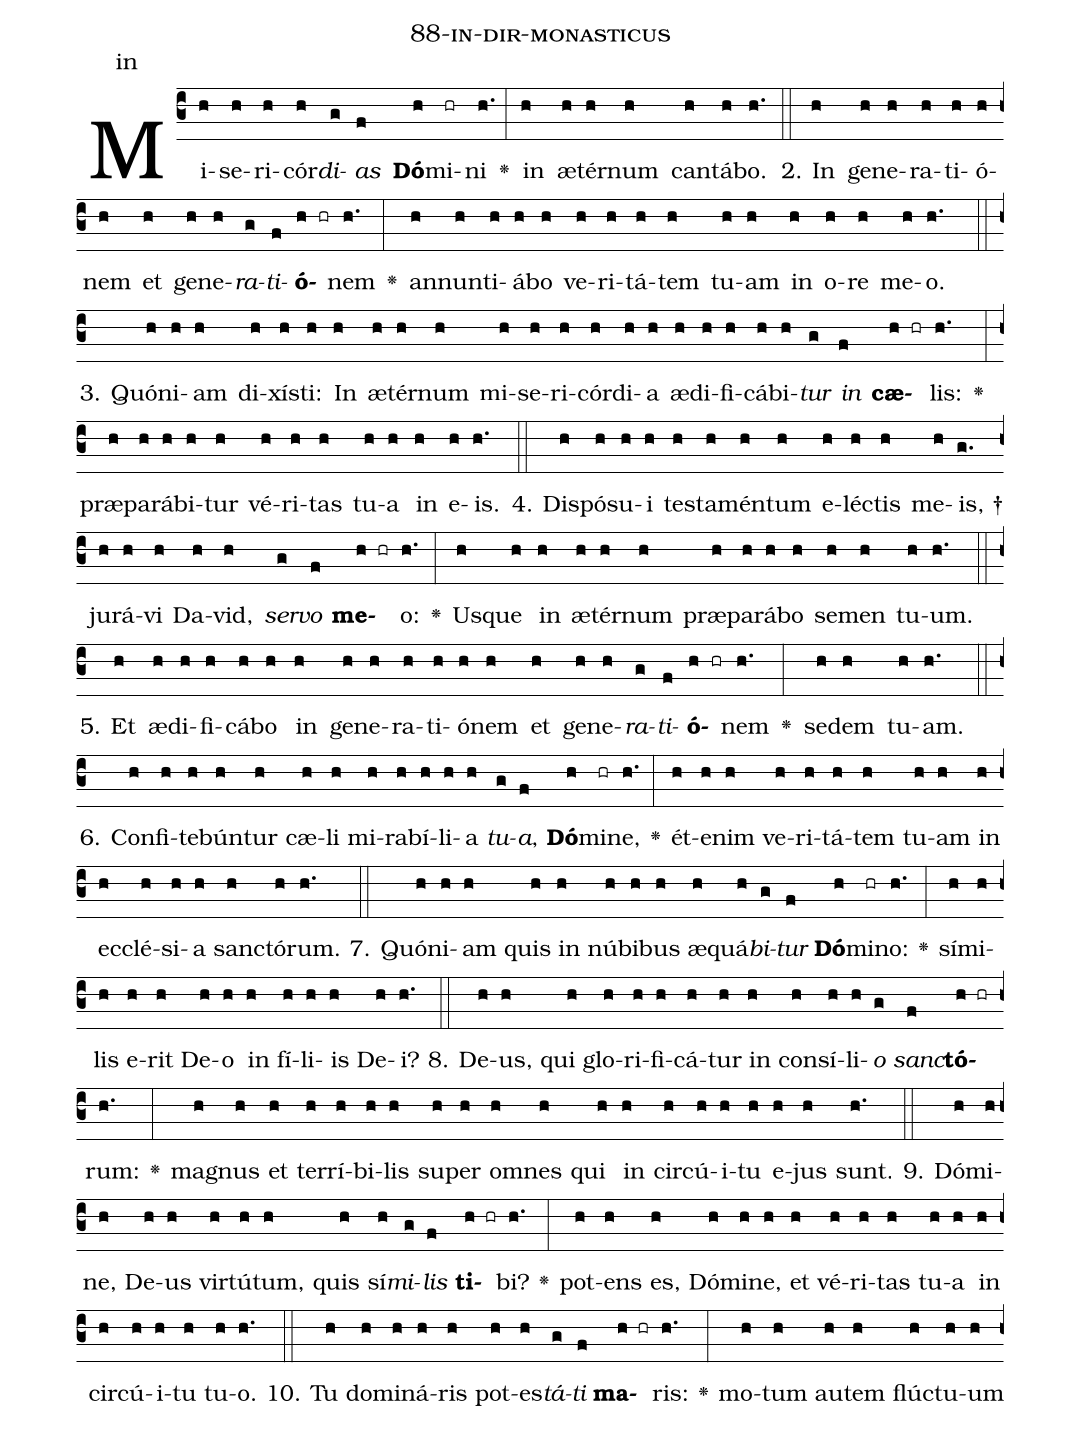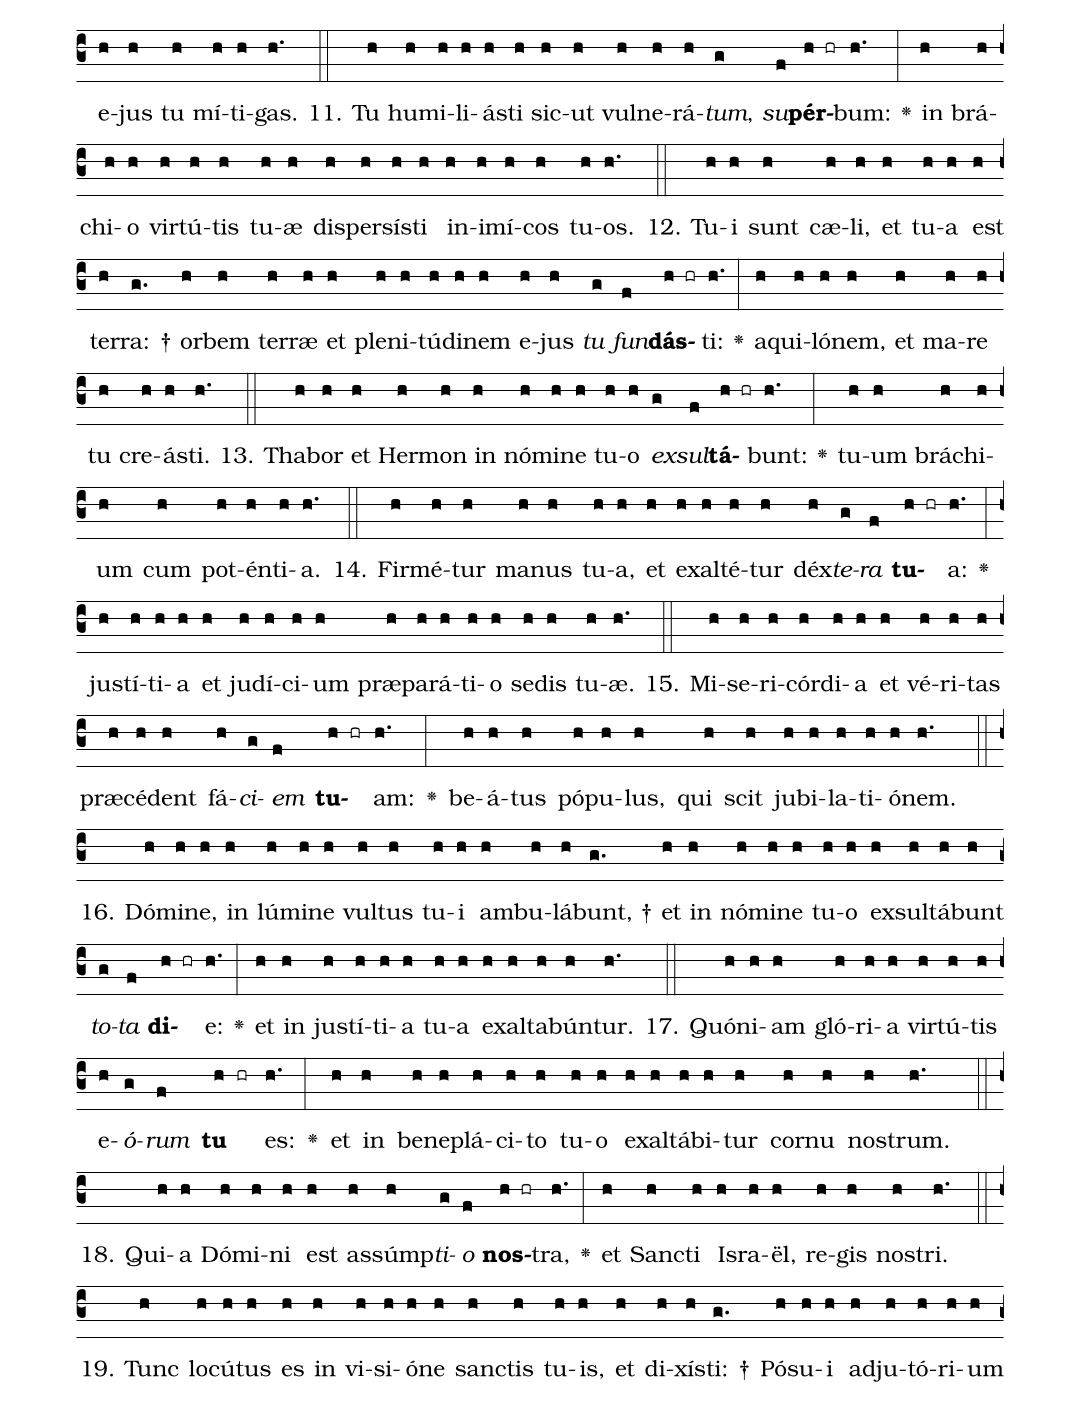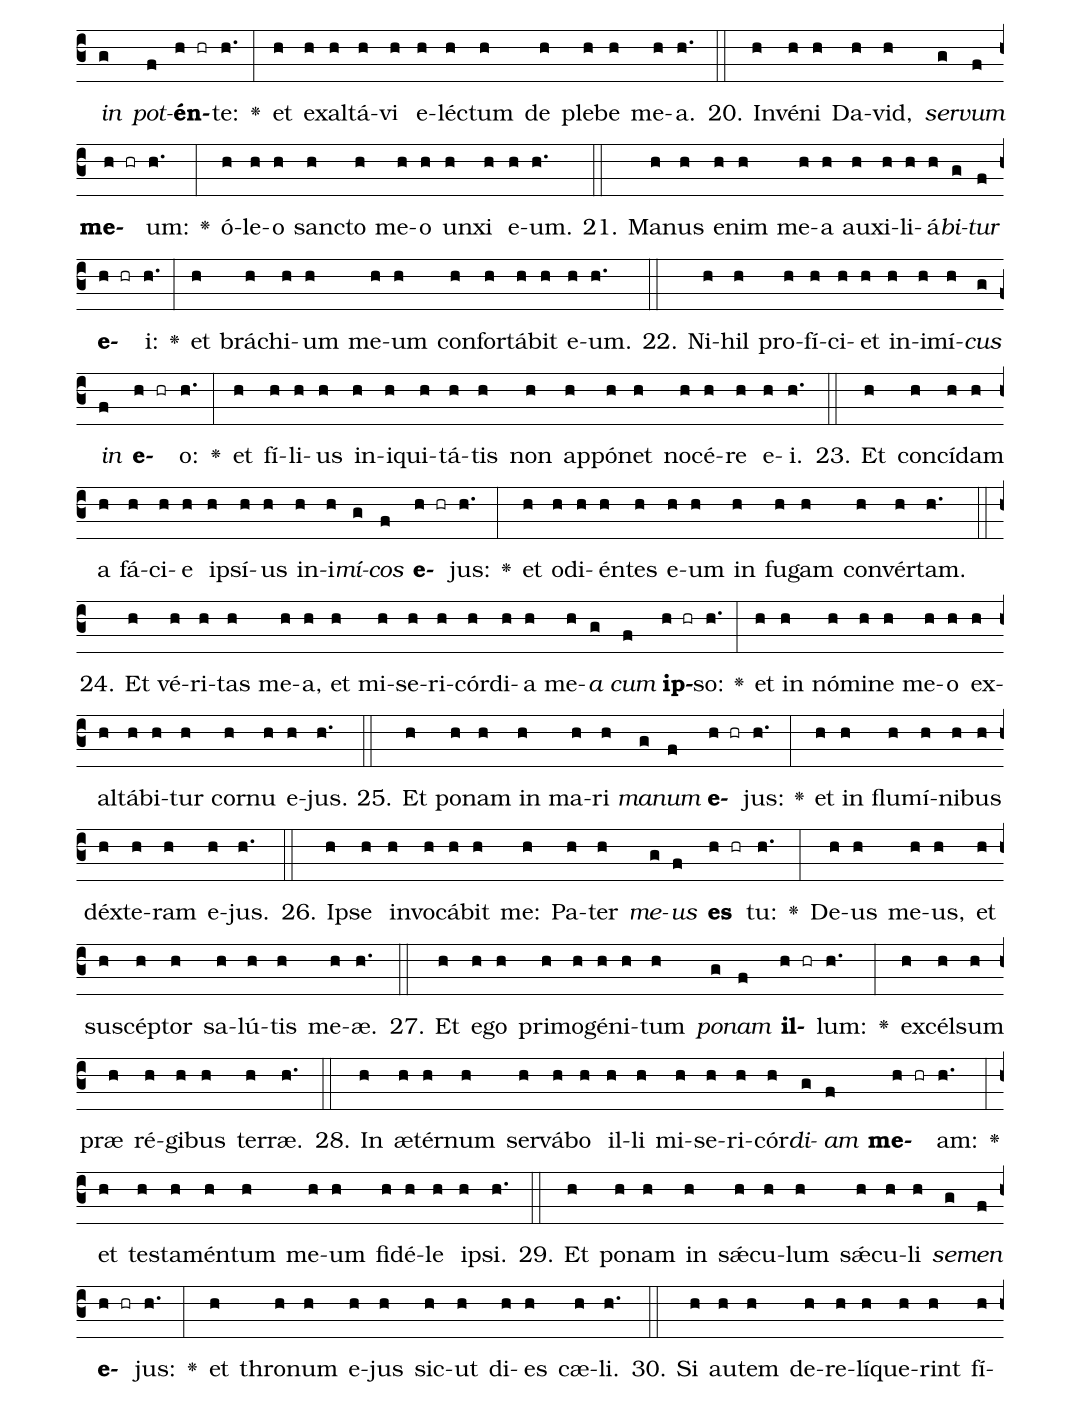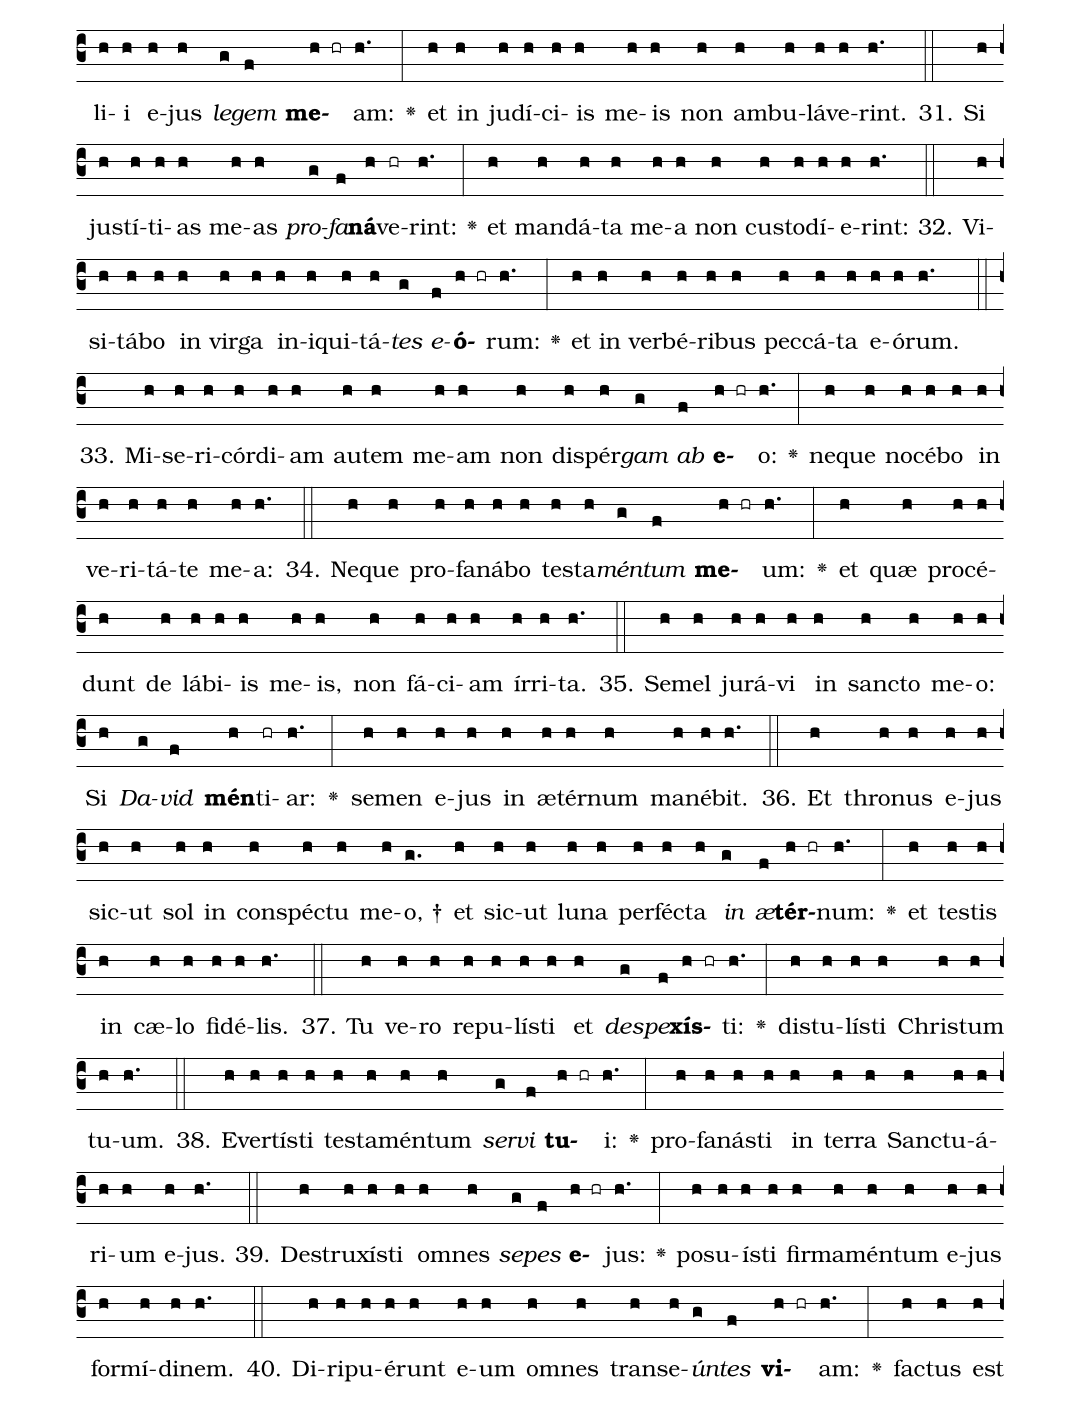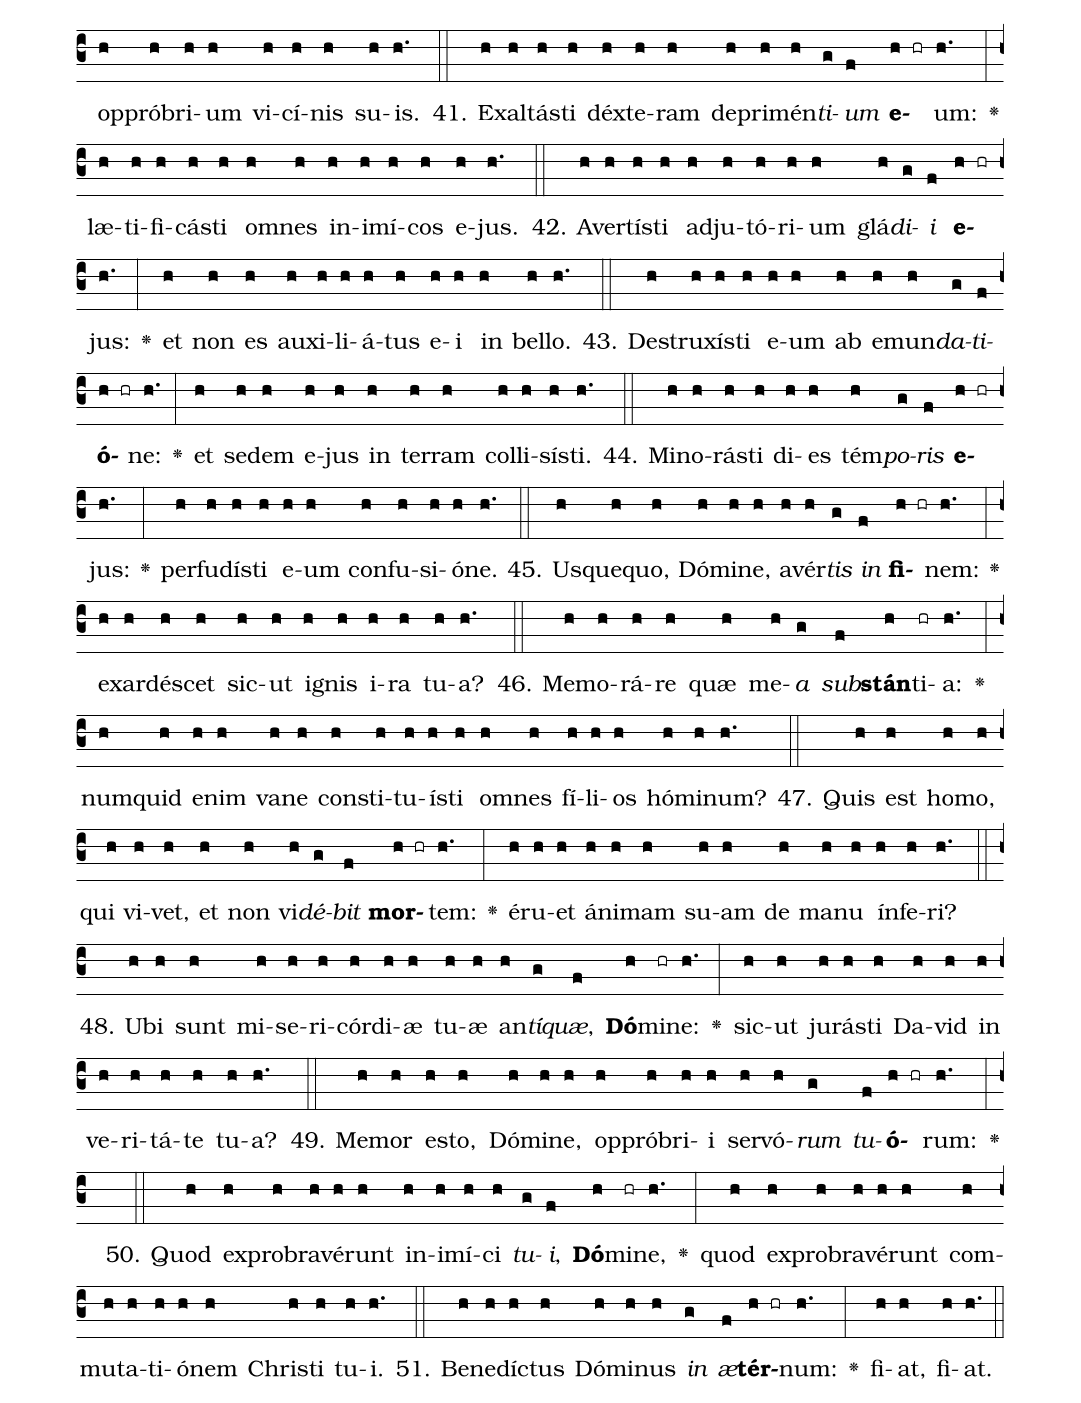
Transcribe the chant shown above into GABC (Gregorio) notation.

name: 88-in-dir-monasticus;
annotation: in;
%%
(c3)Mi(h)se(h)ri(h)cór(h)<i>di</i>(g)<i>as</i>(f) <b>Dó</b>(h)mi(hr)ni(h.) <v>\greheightstar</v>(:) in(h) æ(h)tér(h)num(h) can(h)tá(h)bo.(h.) (::)
2. In(h) ge(h)ne(h)ra(h)ti(h)ó(h)nem(h) et(h) ge(h)ne(h)<i>ra</i>(g)<i>ti</i>(f)<b>ó</b>(h hr)nem(h.) <v>\greheightstar</v>(:) an(h)nun(h)ti(h)á(h)bo(h) ve(h)ri(h)tá(h)tem(h) tu(h)am(h) in(h) o(h)re(h) me(h)o.(h.) (::)
3. Quón(h)i(h)am(h) di(h)xís(h)ti:(h) In(h) æ(h)tér(h)num(h) mi(h)se(h)ri(h)cór(h)di(h)a(h) æ(h)di(h)fi(h)cá(h)bi(h)<i>tur</i>(g) <i>in</i>(f) <b>cæ</b>(h hr)lis:(h.) <v>\greheightstar</v>(:) præ(h)pa(h)rá(h)bi(h)tur(h) vé(h)ri(h)tas(h) tu(h)a(h) in(h) e(h)is.(h.) (::)
4. Dis(h)pó(h)su(h)i(h) tes(h)ta(h)mén(h)tum(h) e(h)léc(h)tis(h) me(h)is, †(g.) ju(h)rá(h)vi(h) Da(h)vid,(h) <i>ser</i>(g)<i>vo</i>(f) <b>me</b>(h hr)o:(h.) <v>\greheightstar</v>(:) Us(h)que(h) in(h) æ(h)tér(h)num(h) præ(h)pa(h)rá(h)bo(h) se(h)men(h) tu(h)um.(h.) (::)
5. Et(h) æ(h)di(h)fi(h)cá(h)bo(h) in(h) ge(h)ne(h)ra(h)ti(h)ó(h)nem(h) et(h) ge(h)ne(h)<i>ra</i>(g)<i>ti</i>(f)<b>ó</b>(h hr)nem(h.) <v>\greheightstar</v>(:) se(h)dem(h) tu(h)am.(h.) (::)
6. Con(h)fi(h)te(h)bún(h)tur(h) cæ(h)li(h) mi(h)ra(h)bí(h)li(h)a(h) <i>tu</i>(g)<i>a</i>,(f) <b>Dó</b>(h)mi(hr)ne,(h.) <v>\greheightstar</v>(:) ét(h)e(h)nim(h) ve(h)ri(h)tá(h)tem(h) tu(h)am(h) in(h) ec(h)clé(h)si(h)a(h) sanc(h)tó(h)rum.(h.) (::)
7. Quón(h)i(h)am(h) quis(h) in(h) nú(h)bi(h)bus(h) æ(h)quá(h)<i>bi</i>(g)<i>tur</i>(f) <b>Dó</b>(h)mi(hr)no:(h.) <v>\greheightstar</v>(:) sí(h)mi(h)lis(h) e(h)rit(h) De(h)o(h) in(h) fí(h)li(h)is(h) De(h)i?(h.) (::)
8. De(h)us,(h) qui(h) glo(h)ri(h)fi(h)cá(h)tur(h) in(h) con(h)sí(h)li(h)<i>o</i>(g) <i>sanc</i>(f)<b>tó</b>(h hr)rum:(h.) <v>\greheightstar</v>(:) ma(h)gnus(h) et(h) ter(h)rí(h)bi(h)lis(h) su(h)per(h) om(h)nes(h) qui(h) in(h) cir(h)cú(h)i(h)tu(h) e(h)jus(h) sunt.(h.) (::)
9. Dó(h)mi(h)ne,(h) De(h)us(h) vir(h)tú(h)tum,(h) quis(h) sí(h)<i>mi</i>(g)<i>lis</i>(f) <b>ti</b>(h hr)bi?(h.) <v>\greheightstar</v>(:) pot(h)ens(h) es,(h) Dó(h)mi(h)ne,(h) et(h) vé(h)ri(h)tas(h) tu(h)a(h) in(h) cir(h)cú(h)i(h)tu(h) tu(h)o.(h.) (::)
10. Tu(h) do(h)mi(h)ná(h)ris(h) pot(h)es(h)<i>tá</i>(g)<i>ti</i>(f) <b>ma</b>(h hr)ris:(h.) <v>\greheightstar</v>(:) mo(h)tum(h) au(h)tem(h) flúc(h)tu(h)um(h) e(h)jus(h) tu(h) mí(h)ti(h)gas.(h.) (::)
11. Tu(h) hu(h)mi(h)li(h)ás(h)ti(h) sic(h)ut(h) vul(h)ne(h)rá(h)<i>tum</i>,(g) <i>su</i>(f)<b>pér</b>(h hr)bum:(h.) <v>\greheightstar</v>(:) in(h) brá(h)chi(h)o(h) vir(h)tú(h)tis(h) tu(h)æ(h) di(h)sper(h)sís(h)ti(h) in(h)i(h)mí(h)cos(h) tu(h)os.(h.) (::)
12. Tu(h)i(h) sunt(h) cæ(h)li,(h) et(h) tu(h)a(h) est(h) ter(h)ra: †(g.) or(h)bem(h) ter(h)ræ(h) et(h) ple(h)ni(h)tú(h)di(h)nem(h) e(h)jus(h) <i>tu</i>(g) <i>fun</i>(f)<b>dás</b>(h hr)ti:(h.) <v>\greheightstar</v>(:) a(h)qui(h)ló(h)nem,(h) et(h) ma(h)re(h) tu(h) cre(h)ás(h)ti.(h.) (::)
13. Tha(h)bor(h) et(h) Her(h)mon(h) in(h) nó(h)mi(h)ne(h) tu(h)o(h) <i>ex</i>(g)<i>sul</i>(f)<b>tá</b>(h hr)bunt:(h.) <v>\greheightstar</v>(:) tu(h)um(h) brá(h)chi(h)um(h) cum(h) pot(h)én(h)ti(h)a.(h.) (::)
14. Fir(h)mé(h)tur(h) ma(h)nus(h) tu(h)a,(h) et(h) ex(h)al(h)té(h)tur(h) déx(h)<i>te</i>(g)<i>ra</i>(f) <b>tu</b>(h hr)a:(h.) <v>\greheightstar</v>(:) jus(h)tí(h)ti(h)a(h) et(h) ju(h)dí(h)ci(h)um(h) præ(h)pa(h)rá(h)ti(h)o(h) se(h)dis(h) tu(h)æ.(h.) (::)
15. Mi(h)se(h)ri(h)cór(h)di(h)a(h) et(h) vé(h)ri(h)tas(h) præ(h)cé(h)dent(h) fá(h)<i>ci</i>(g)<i>em</i>(f) <b>tu</b>(h hr)am:(h.) <v>\greheightstar</v>(:) be(h)á(h)tus(h) pó(h)pu(h)lus,(h) qui(h) scit(h) ju(h)bi(h)la(h)ti(h)ó(h)nem.(h.) (::)
16. Dó(h)mi(h)ne,(h) in(h) lú(h)mi(h)ne(h) vul(h)tus(h) tu(h)i(h) am(h)bu(h)lá(h)bunt, †(g.) et(h) in(h) nó(h)mi(h)ne(h) tu(h)o(h) ex(h)sul(h)tá(h)bunt(h) <i>to</i>(g)<i>ta</i>(f) <b>di</b>(h hr)e:(h.) <v>\greheightstar</v>(:) et(h) in(h) jus(h)tí(h)ti(h)a(h) tu(h)a(h) ex(h)al(h)ta(h)bún(h)tur.(h.) (::)
17. Quón(h)i(h)am(h) gló(h)ri(h)a(h) vir(h)tú(h)tis(h) e(h)<i>ó</i>(g)<i>rum</i>(f) <b>tu</b>(h hr) es:(h.) <v>\greheightstar</v>(:) et(h) in(h) be(h)ne(h)plá(h)ci(h)to(h) tu(h)o(h) ex(h)al(h)tá(h)bi(h)tur(h) cor(h)nu(h) nos(h)trum.(h.) (::)
18. Qui(h)a(h) Dó(h)mi(h)ni(h) est(h) as(h)súmp(h)<i>ti</i>(g)<i>o</i>(f) <b>nos</b>(h hr)tra,(h.) <v>\greheightstar</v>(:) et(h) Sanc(h)ti(h) Is(h)ra(h)ël,(h) re(h)gis(h) nos(h)tri.(h.) (::)
19. Tunc(h) lo(h)cú(h)tus(h) es(h) in(h) vi(h)si(h)ó(h)ne(h) sanc(h)tis(h) tu(h)is,(h) et(h) di(h)xís(h)ti: †(g.) Pó(h)su(h)i(h) ad(h)ju(h)tó(h)ri(h)um(h) <i>in</i>(g) <i>pot</i>(f)<b>én</b>(h hr)te:(h.) <v>\greheightstar</v>(:) et(h) ex(h)al(h)tá(h)vi(h) e(h)léc(h)tum(h) de(h) ple(h)be(h) me(h)a.(h.) (::)
20. In(h)vé(h)ni(h) Da(h)vid,(h) <i>ser</i>(g)<i>vum</i>(f) <b>me</b>(h hr)um:(h.) <v>\greheightstar</v>(:) ó(h)le(h)o(h) sanc(h)to(h) me(h)o(h) un(h)xi(h) e(h)um.(h.) (::)
21. Ma(h)nus(h) e(h)nim(h) me(h)a(h) au(h)xi(h)li(h)á(h)<i>bi</i>(g)<i>tur</i>(f) <b>e</b>(h hr)i:(h.) <v>\greheightstar</v>(:) et(h) brá(h)chi(h)um(h) me(h)um(h) con(h)for(h)tá(h)bit(h) e(h)um.(h.) (::)
22. Ni(h)hil(h) pro(h)fí(h)ci(h)et(h) in(h)i(h)mí(h)<i>cus</i>(g) <i>in</i>(f) <b>e</b>(h hr)o:(h.) <v>\greheightstar</v>(:) et(h) fí(h)li(h)us(h) in(h)i(h)qui(h)tá(h)tis(h) non(h) ap(h)pó(h)net(h) no(h)cé(h)re(h) e(h)i.(h.) (::)
23. Et(h) con(h)cí(h)dam(h) a(h) fá(h)ci(h)e(h) ip(h)sí(h)us(h) in(h)i(h)<i>mí</i>(g)<i>cos</i>(f) <b>e</b>(h hr)jus:(h.) <v>\greheightstar</v>(:) et(h) o(h)di(h)én(h)tes(h) e(h)um(h) in(h) fu(h)gam(h) con(h)vér(h)tam.(h.) (::)
24. Et(h) vé(h)ri(h)tas(h) me(h)a,(h) et(h) mi(h)se(h)ri(h)cór(h)di(h)a(h) me(h)<i>a</i>(g) <i>cum</i>(f) <b>ip</b>(h hr)so:(h.) <v>\greheightstar</v>(:) et(h) in(h) nó(h)mi(h)ne(h) me(h)o(h) ex(h)al(h)tá(h)bi(h)tur(h) cor(h)nu(h) e(h)jus.(h.) (::)
25. Et(h) po(h)nam(h) in(h) ma(h)ri(h) <i>ma</i>(g)<i>num</i>(f) <b>e</b>(h hr)jus:(h.) <v>\greheightstar</v>(:) et(h) in(h) flu(h)mí(h)ni(h)bus(h) déx(h)te(h)ram(h) e(h)jus.(h.) (::)
26. Ip(h)se(h) in(h)vo(h)cá(h)bit(h) me:(h) Pa(h)ter(h) <i>me</i>(g)<i>us</i>(f) <b>es</b>(h hr) tu:(h.) <v>\greheightstar</v>(:) De(h)us(h) me(h)us,(h) et(h) su(h)scép(h)tor(h) sa(h)lú(h)tis(h) me(h)æ.(h.) (::)
27. Et(h) e(h)go(h) pri(h)mo(h)gé(h)ni(h)tum(h) <i>po</i>(g)<i>nam</i>(f) <b>il</b>(h hr)lum:(h.) <v>\greheightstar</v>(:) ex(h)cél(h)sum(h) præ(h) ré(h)gi(h)bus(h) ter(h)ræ.(h.) (::)
28. In(h) æ(h)tér(h)num(h) ser(h)vá(h)bo(h) il(h)li(h) mi(h)se(h)ri(h)cór(h)<i>di</i>(g)<i>am</i>(f) <b>me</b>(h hr)am:(h.) <v>\greheightstar</v>(:) et(h) tes(h)ta(h)mén(h)tum(h) me(h)um(h) fi(h)dé(h)le(h) ip(h)si.(h.) (::)
29. Et(h) po(h)nam(h) in(h) sǽ(h)cu(h)lum(h) sǽ(h)cu(h)li(h) <i>se</i>(g)<i>men</i>(f) <b>e</b>(h hr)jus:(h.) <v>\greheightstar</v>(:) et(h) thro(h)num(h) e(h)jus(h) sic(h)ut(h) di(h)es(h) cæ(h)li.(h.) (::)
30. Si(h) au(h)tem(h) de(h)re(h)lí(h)que(h)rint(h) fí(h)li(h)i(h) e(h)jus(h) <i>le</i>(g)<i>gem</i>(f) <b>me</b>(h hr)am:(h.) <v>\greheightstar</v>(:) et(h) in(h) ju(h)dí(h)ci(h)is(h) me(h)is(h) non(h) am(h)bu(h)lá(h)ve(h)rint.(h.) (::)
31. Si(h) jus(h)tí(h)ti(h)as(h) me(h)as(h) <i>pro</i>(g)<i>fa</i>(f)<b>ná</b>(h)ve(hr)rint:(h.) <v>\greheightstar</v>(:) et(h) man(h)dá(h)ta(h) me(h)a(h) non(h) cus(h)to(h)dí(h)e(h)rint:(h.) (::)
32. Vi(h)si(h)tá(h)bo(h) in(h) vir(h)ga(h) in(h)i(h)qui(h)tá(h)<i>tes</i>(g) <i>e</i>(f)<b>ó</b>(h hr)rum:(h.) <v>\greheightstar</v>(:) et(h) in(h) ver(h)bé(h)ri(h)bus(h) pec(h)cá(h)ta(h) e(h)ó(h)rum.(h.) (::)
33. Mi(h)se(h)ri(h)cór(h)di(h)am(h) au(h)tem(h) me(h)am(h) non(h) di(h)spér(h)<i>gam</i>(g) <i>ab</i>(f) <b>e</b>(h hr)o:(h.) <v>\greheightstar</v>(:) ne(h)que(h) no(h)cé(h)bo(h) in(h) ve(h)ri(h)tá(h)te(h) me(h)a:(h.) (::)
34. Ne(h)que(h) pro(h)fa(h)ná(h)bo(h) tes(h)ta(h)<i>mén</i>(g)<i>tum</i>(f) <b>me</b>(h hr)um:(h.) <v>\greheightstar</v>(:) et(h) quæ(h) pro(h)cé(h)dunt(h) de(h) lá(h)bi(h)is(h) me(h)is,(h) non(h) fá(h)ci(h)am(h) ír(h)ri(h)ta.(h.) (::)
35. Se(h)mel(h) ju(h)rá(h)vi(h) in(h) sanc(h)to(h) me(h)o:(h) Si(h) <i>Da</i>(g)<i>vid</i>(f) <b>mén</b>(h)ti(hr)ar:(h.) <v>\greheightstar</v>(:) se(h)men(h) e(h)jus(h) in(h) æ(h)tér(h)num(h) ma(h)né(h)bit.(h.) (::)
36. Et(h) thro(h)nus(h) e(h)jus(h) sic(h)ut(h) sol(h) in(h) con(h)spéc(h)tu(h) me(h)o, †(g.) et(h) sic(h)ut(h) lu(h)na(h) per(h)féc(h)ta(h) <i>in</i>(g) <i>æ</i>(f)<b>tér</b>(h hr)num:(h.) <v>\greheightstar</v>(:) et(h) tes(h)tis(h) in(h) cæ(h)lo(h) fi(h)dé(h)lis.(h.) (::)
37. Tu(h) ve(h)ro(h) re(h)pu(h)lís(h)ti(h) et(h) <i>de</i>(g)<i>spe</i>(f)<b>xís</b>(h hr)ti:(h.) <v>\greheightstar</v>(:) dis(h)tu(h)lís(h)ti(h) Chris(h)tum(h) tu(h)um.(h.) (::)
38. E(h)ver(h)tís(h)ti(h) tes(h)ta(h)mén(h)tum(h) <i>ser</i>(g)<i>vi</i>(f) <b>tu</b>(h hr)i:(h.) <v>\greheightstar</v>(:) pro(h)fa(h)nás(h)ti(h) in(h) ter(h)ra(h) Sanc(h)tu(h)á(h)ri(h)um(h) e(h)jus.(h.) (::)
39. De(h)stru(h)xís(h)ti(h) om(h)nes(h) <i>se</i>(g)<i>pes</i>(f) <b>e</b>(h hr)jus:(h.) <v>\greheightstar</v>(:) po(h)su(h)ís(h)ti(h) fir(h)ma(h)mén(h)tum(h) e(h)jus(h) for(h)mí(h)di(h)nem.(h.) (::)
40. Di(h)ri(h)pu(h)é(h)runt(h) e(h)um(h) om(h)nes(h) trans(h)e(h)<i>ún</i>(g)<i>tes</i>(f) <b>vi</b>(h hr)am:(h.) <v>\greheightstar</v>(:) fac(h)tus(h) est(h) op(h)pró(h)bri(h)um(h) vi(h)cí(h)nis(h) su(h)is.(h.) (::)
41. Ex(h)al(h)tás(h)ti(h) déx(h)te(h)ram(h) de(h)pri(h)mén(h)<i>ti</i>(g)<i>um</i>(f) <b>e</b>(h hr)um:(h.) <v>\greheightstar</v>(:) læ(h)ti(h)fi(h)cás(h)ti(h) om(h)nes(h) in(h)i(h)mí(h)cos(h) e(h)jus.(h.) (::)
42. A(h)ver(h)tís(h)ti(h) ad(h)ju(h)tó(h)ri(h)um(h) glá(h)<i>di</i>(g)<i>i</i>(f) <b>e</b>(h hr)jus:(h.) <v>\greheightstar</v>(:) et(h) non(h) es(h) au(h)xi(h)li(h)á(h)tus(h) e(h)i(h) in(h) bel(h)lo.(h.) (::)
43. De(h)stru(h)xís(h)ti(h) e(h)um(h) ab(h) e(h)mun(h)<i>da</i>(g)<i>ti</i>(f)<b>ó</b>(h hr)ne:(h.) <v>\greheightstar</v>(:) et(h) se(h)dem(h) e(h)jus(h) in(h) ter(h)ram(h) col(h)li(h)sís(h)ti.(h.) (::)
44. Mi(h)no(h)rás(h)ti(h) di(h)es(h) tém(h)<i>po</i>(g)<i>ris</i>(f) <b>e</b>(h hr)jus:(h.) <v>\greheightstar</v>(:) per(h)fu(h)dís(h)ti(h) e(h)um(h) con(h)fu(h)si(h)ó(h)ne.(h.) (::)
45. Us(h)que(h)quo,(h) Dó(h)mi(h)ne,(h) a(h)vér(h)<i>tis</i>(g) <i>in</i>(f) <b>fi</b>(h hr)nem:(h.) <v>\greheightstar</v>(:) ex(h)ar(h)dé(h)scet(h) sic(h)ut(h) i(h)gnis(h) i(h)ra(h) tu(h)a?(h.) (::)
46. Me(h)mo(h)rá(h)re(h) quæ(h) me(h)<i>a</i>(g) <i>sub</i>(f)<b>stán</b>(h)ti(hr)a:(h.) <v>\greheightstar</v>(:) num(h)quid(h) e(h)nim(h) va(h)ne(h) con(h)sti(h)tu(h)ís(h)ti(h) om(h)nes(h) fí(h)li(h)os(h) hó(h)mi(h)num?(h.) (::)
47. Quis(h) est(h) ho(h)mo,(h) qui(h) vi(h)vet,(h) et(h) non(h) vi(h)<i>dé</i>(g)<i>bit</i>(f) <b>mor</b>(h hr)tem:(h.) <v>\greheightstar</v>(:) é(h)ru(h)et(h) á(h)ni(h)mam(h) su(h)am(h) de(h) ma(h)nu(h) ín(h)fe(h)ri?(h.) (::)
48. U(h)bi(h) sunt(h) mi(h)se(h)ri(h)cór(h)di(h)æ(h) tu(h)æ(h) an(h)<i>tí</i>(g)<i>quæ</i>,(f) <b>Dó</b>(h)mi(hr)ne:(h.) <v>\greheightstar</v>(:) sic(h)ut(h) ju(h)rás(h)ti(h) Da(h)vid(h) in(h) ve(h)ri(h)tá(h)te(h) tu(h)a?(h.) (::)
49. Me(h)mor(h) es(h)to,(h) Dó(h)mi(h)ne,(h) op(h)pró(h)bri(h)i(h) ser(h)vó(h)<i>rum</i>(g) <i>tu</i>(f)<b>ó</b>(h hr)rum:(h.) <v>\greheightstar</v>(:)  (::)
50. Quod(h) ex(h)pro(h)bra(h)vé(h)runt(h) in(h)i(h)mí(h)ci(h) <i>tu</i>(g)<i>i</i>,(f) <b>Dó</b>(h)mi(hr)ne,(h.) <v>\greheightstar</v>(:) quod(h) ex(h)pro(h)bra(h)vé(h)runt(h) com(h)mu(h)ta(h)ti(h)ó(h)nem(h) Chris(h)ti(h) tu(h)i.(h.) (::)
51. Be(h)ne(h)díc(h)tus(h) Dó(h)mi(h)nus(h) <i>in</i>(g) <i>æ</i>(f)<b>tér</b>(h hr)num:(h.) <v>\greheightstar</v>(:) fi(h)at,(h) fi(h)at.(h.) (::)
